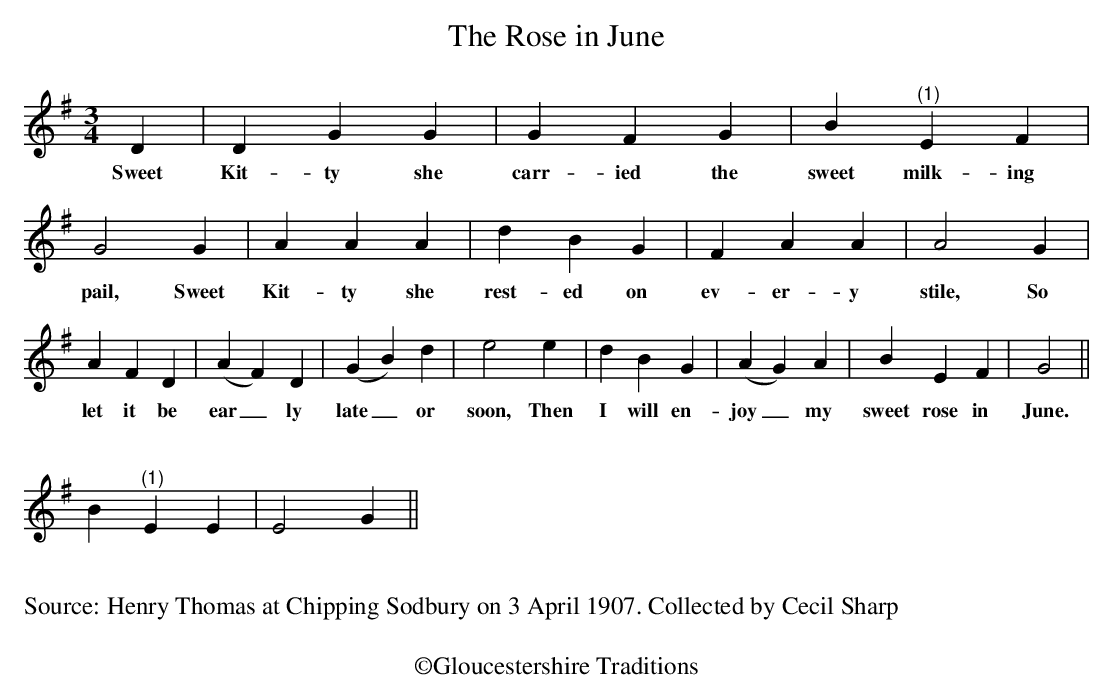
X:1
T: Rose in June, The
M: 3/4
L: 1/4
K: G
D|DGG|GFG|B"^(1)"EF|G2G|AAA|dBG|FAA|A2G|
w:Sweet Kit-ty she carr-ied the sweet milk-ing pail, Sweet Kit-ty she rest-ed on ev-er-y stile, So
AFD|(AF)D|(GB)d|e2e|dBG|(AG)A|BEF|G2||
w:let it be ear_ly late_ or soon, Then I will en-joy_ my sweet rose in June.
%%vskip 20
B"^(1)"EE|E2G||
W:
